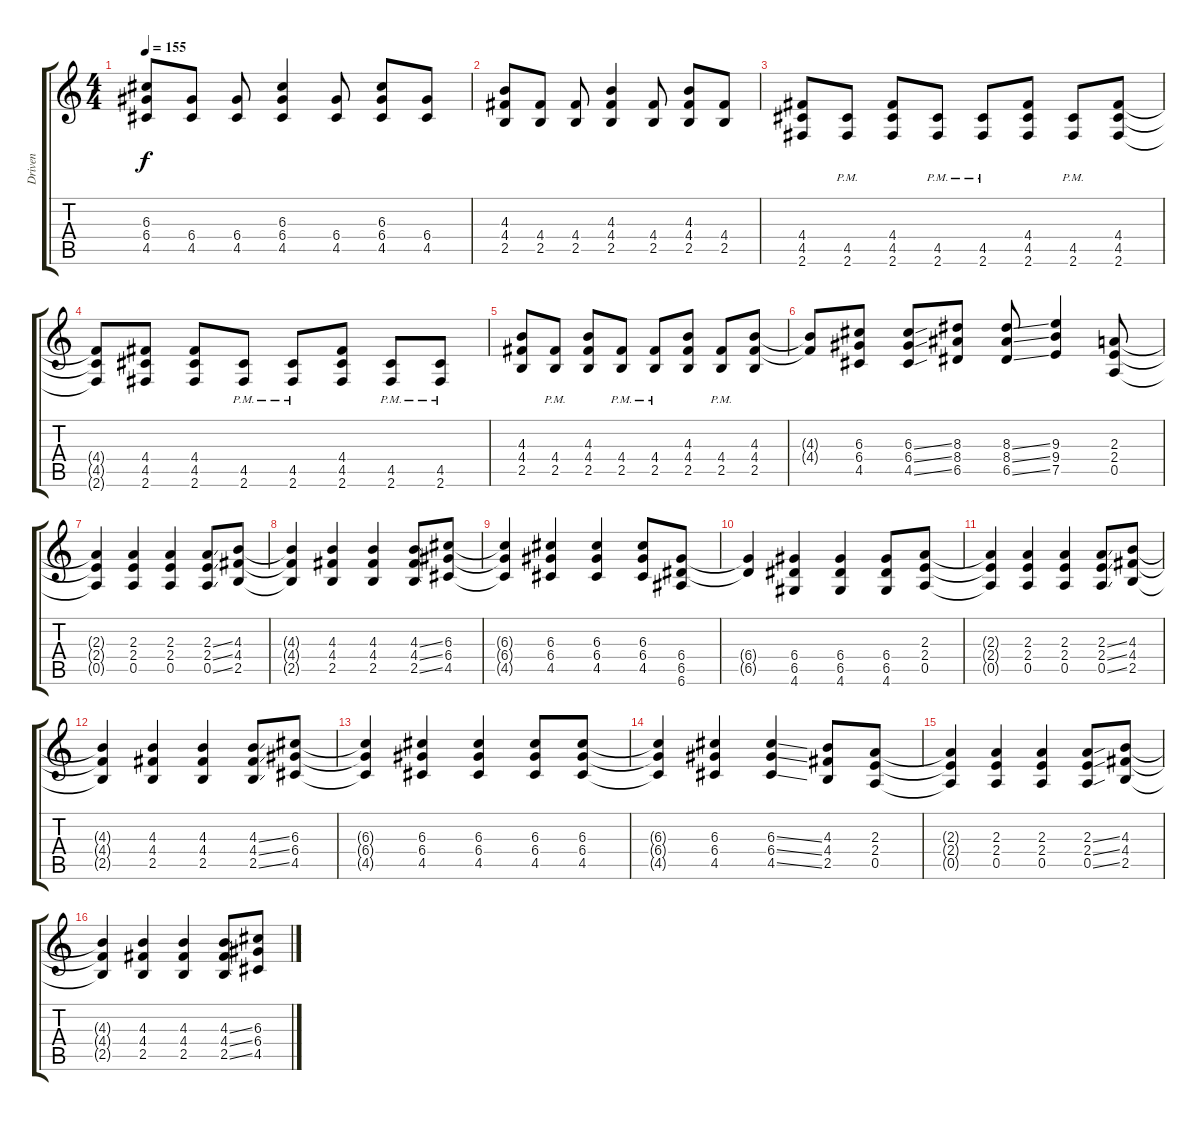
\track ("Driven" "Driven") {instrument overdrivenguitar}
\staff {score tabs}
\tuning (E4 B3 G3 D3 A2 E2) {hide}
\ts (4 4)
\tempo 155
\clef g2
\ks c
(6.3 6.4 4.5).8{dy f} (6.4 4.5).8 (6.4 4.5).8 (6.3 6.4 4.5).4 (6.4 4.5).8 (6.3 6.4 4.5).8 (6.4 4.5).8 |
(4.3 4.4 2.5).8 (4.4 2.5).8 (4.4 2.5).8 (4.3 4.4 2.5).4 (4.4 2.5).8 (4.3 4.4 2.5).8 (4.4 2.5).8 |
(4.4 4.5 2.6).8 (4.5{pm} 2.6{pm}).8 (4.4 4.5 2.6).8 (4.5{pm} 2.6{pm}).8 (4.5{pm} 2.6{pm}).8 (4.4 4.5 2.6).8 (4.5{pm} 2.6{pm}).8 (4.4 4.5 2.6).8 |
(4.4{t} 4.5{t} 2.6{t}).8 (4.4 4.5 2.6).8 (4.4 4.5 2.6).8 (4.5{pm} 2.6{pm}).8 (4.5{pm} 2.6{pm}).8 (4.4 4.5 2.6).8 (4.5{pm} 2.6{pm}).8 (4.5{pm} 2.6{pm}).8 |
(4.3 4.4 2.5).8 (4.4{pm} 2.5{pm}).8 (4.3 4.4 2.5).8 (4.4{pm} 2.5{pm}).8 (4.4{pm} 2.5{pm}).8 (4.3 4.4 2.5).8 (4.4{pm} 2.5{pm}).8 (4.3 4.4 2.5).8 |
(4.3{t} 4.4{t}).8 (6.3 6.4 4.5).8 (6.3{ss} 6.4{ss} 4.5{ss}).8 (8.3 8.4 6.5).8 (8.3{ss} 8.4{ss} 6.5{ss}).8 (9.3 9.4 7.5).4 (2.3 2.4 0.5).8 |
(2.3{t} 2.4{t} 0.5{t}).4 (2.3 2.4 0.5).4 (2.3 2.4 0.5).4 (2.3{ss} 2.4{ss} 0.5{ss}).8 (4.3 4.4 2.5).8 |
(4.3{t} 4.4{t} 2.5{t}).4 (4.3 4.4 2.5).4 (4.3 4.4 2.5).4 (4.3{ss} 4.4{ss} 2.5{ss}).8 (6.3 6.4 4.5).8 |
(6.3{t} 6.4{t} 4.5{t}).4 (6.3 6.4 4.5).4 (6.3 6.4 4.5).4 (6.3 6.4 4.5).8 (6.4 6.5 6.6).8 |
(6.4{t} 6.5{t}).4 (6.4 6.5 4.6).4 (6.4 6.5 4.6).4 (6.4 6.5 4.6).8 (2.3 2.4 0.5).8 |
(2.3{t} 2.4{t} 0.5{t}).4 (2.3 2.4 0.5).4 (2.3 2.4 0.5).4 (2.3{ss} 2.4{ss} 0.5{ss}).8 (4.3 4.4 2.5).8 |
(4.3{t} 4.4{t} 2.5{t}).4 (4.3 4.4 2.5).4 (4.3 4.4 2.5).4 (4.3{ss} 4.4{ss} 2.5{ss}).8 (6.3 6.4 4.5).8 |
(6.3{t} 6.4{t} 4.5{t}).4 (6.3 6.4 4.5).4 (6.3 6.4 4.5).4 (6.3 6.4 4.5).8 (6.3 6.4 4.5).8 |
(6.3{t} 6.4{t} 4.5{t}).4 (6.3 6.4 4.5).4 (6.3{ss} 6.4{ss} 4.5{ss}).4 (4.3 4.4 2.5).8 (2.3 2.4 0.5).8 |
(2.3{t} 2.4{t} 0.5{t}).4 (2.3 2.4 0.5).4 (2.3 2.4 0.5).4 (2.3{ss} 2.4{ss} 0.5{ss}).8 (4.3 4.4 2.5).8 |
(4.3{t} 4.4{t} 2.5{t}).4 (4.3 4.4 2.5).4 (4.3 4.4 2.5).4 (4.3{ss} 4.4{ss} 2.5{ss}).8 (6.3 6.4 4.5).8
